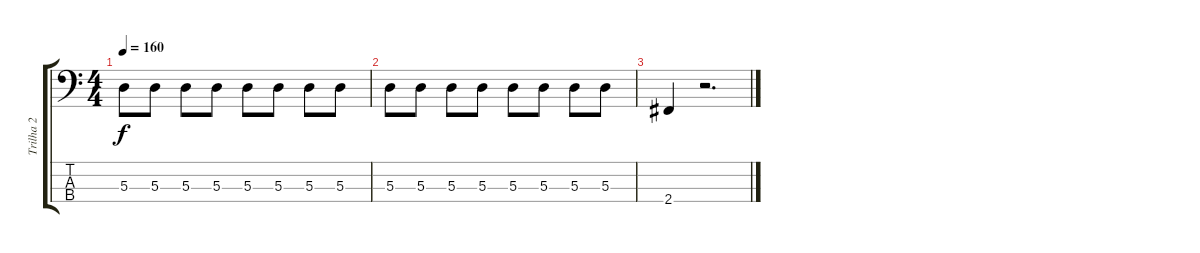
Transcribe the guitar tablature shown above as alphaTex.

\track ("Trilha 2" "Trilha 2") {instrument electricbasspick}
\staff {score tabs}
\tuning (G2 D2 A1 E1) {hide}
\ts (4 4)
\tempo 160
\clef f4
\ks c
5.3.8{dy f} 5.3.8 5.3.8 5.3.8 5.3.8 5.3.8 5.3.8 5.3.8 |
5.3.8 5.3.8 5.3.8 5.3.8 5.3.8 5.3.8 5.3.8 5.3.8 |
2.4.4 r.2{d}
